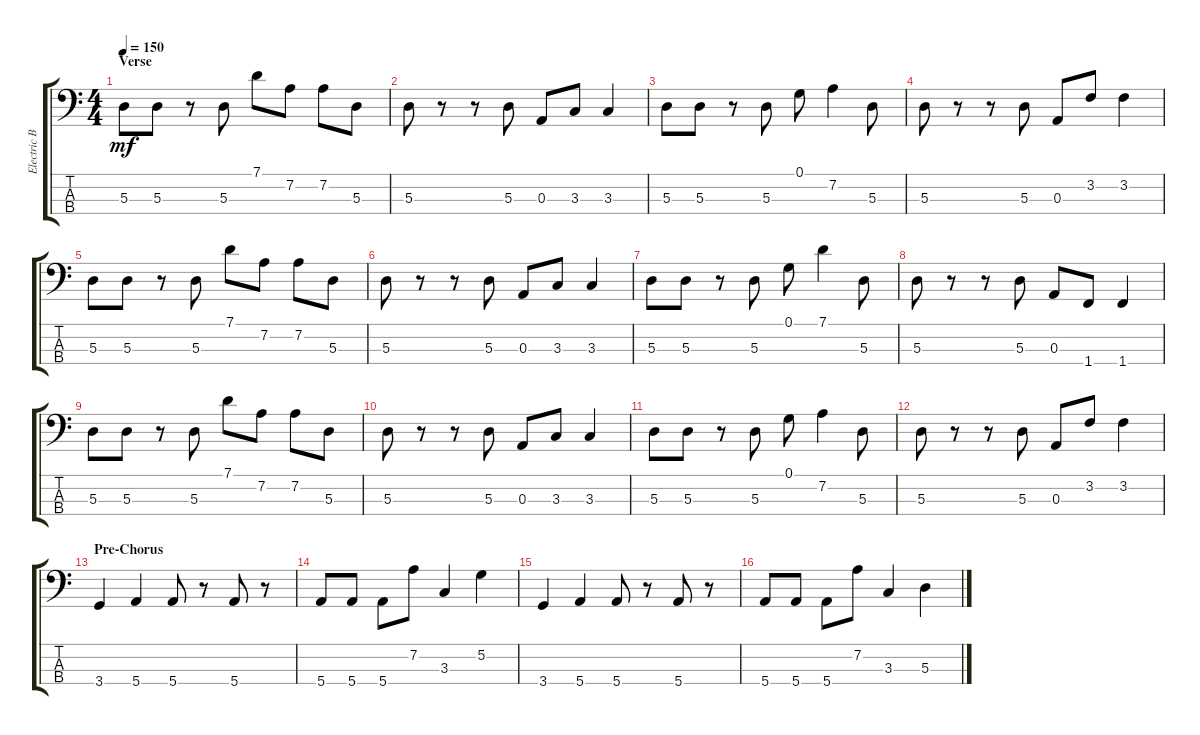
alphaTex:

\track ("Electric Bass" "Electric B") {instrument electricbassfinger}
\staff {score tabs}
\tuning (G2 D2 A1 E1) {hide}
\ts (4 4)
\section ("" "Verse")
\tempo 150
\clef f4
\ks c
5.3.8{dy mf} 5.3.8 r.8 5.3.8 7.1.8 7.2.8 7.2.8 5.3.8 |
5.3.8 r.8 r.8 5.3.8 0.3.8 3.3.8 3.3.4 |
5.3.8 5.3.8 r.8 5.3.8 0.1.8 7.2.4 5.3.8 |
5.3.8 r.8 r.8 5.3.8 0.3.8 3.2.8 3.2.4 |
5.3.8 5.3.8 r.8 5.3.8 7.1.8 7.2.8 7.2.8 5.3.8 |
5.3.8 r.8 r.8 5.3.8 0.3.8 3.3.8 3.3.4 |
5.3.8 5.3.8 r.8 5.3.8 0.1.8 7.1.4 5.3.8 |
5.3.8 r.8 r.8 5.3.8 0.3.8 1.4.8 1.4.4 |
5.3.8 5.3.8 r.8 5.3.8 7.1.8 7.2.8 7.2.8 5.3.8 |
5.3.8 r.8 r.8 5.3.8 0.3.8 3.3.8 3.3.4 |
5.3.8 5.3.8 r.8 5.3.8 0.1.8 7.2.4 5.3.8 |
5.3.8 r.8 r.8 5.3.8 0.3.8 3.2.8 3.2.4 |
\section ("" "Pre-Chorus")
3.4.4 5.4.4 5.4.8 r.8 5.4.8 r.8 |
5.4.8 5.4.8 5.4.8 7.2.8 3.3.4 5.2.4 |
3.4.4 5.4.4 5.4.8 r.8 5.4.8 r.8 |
5.4.8 5.4.8 5.4.8 7.2.8 3.3.4 5.3.4
